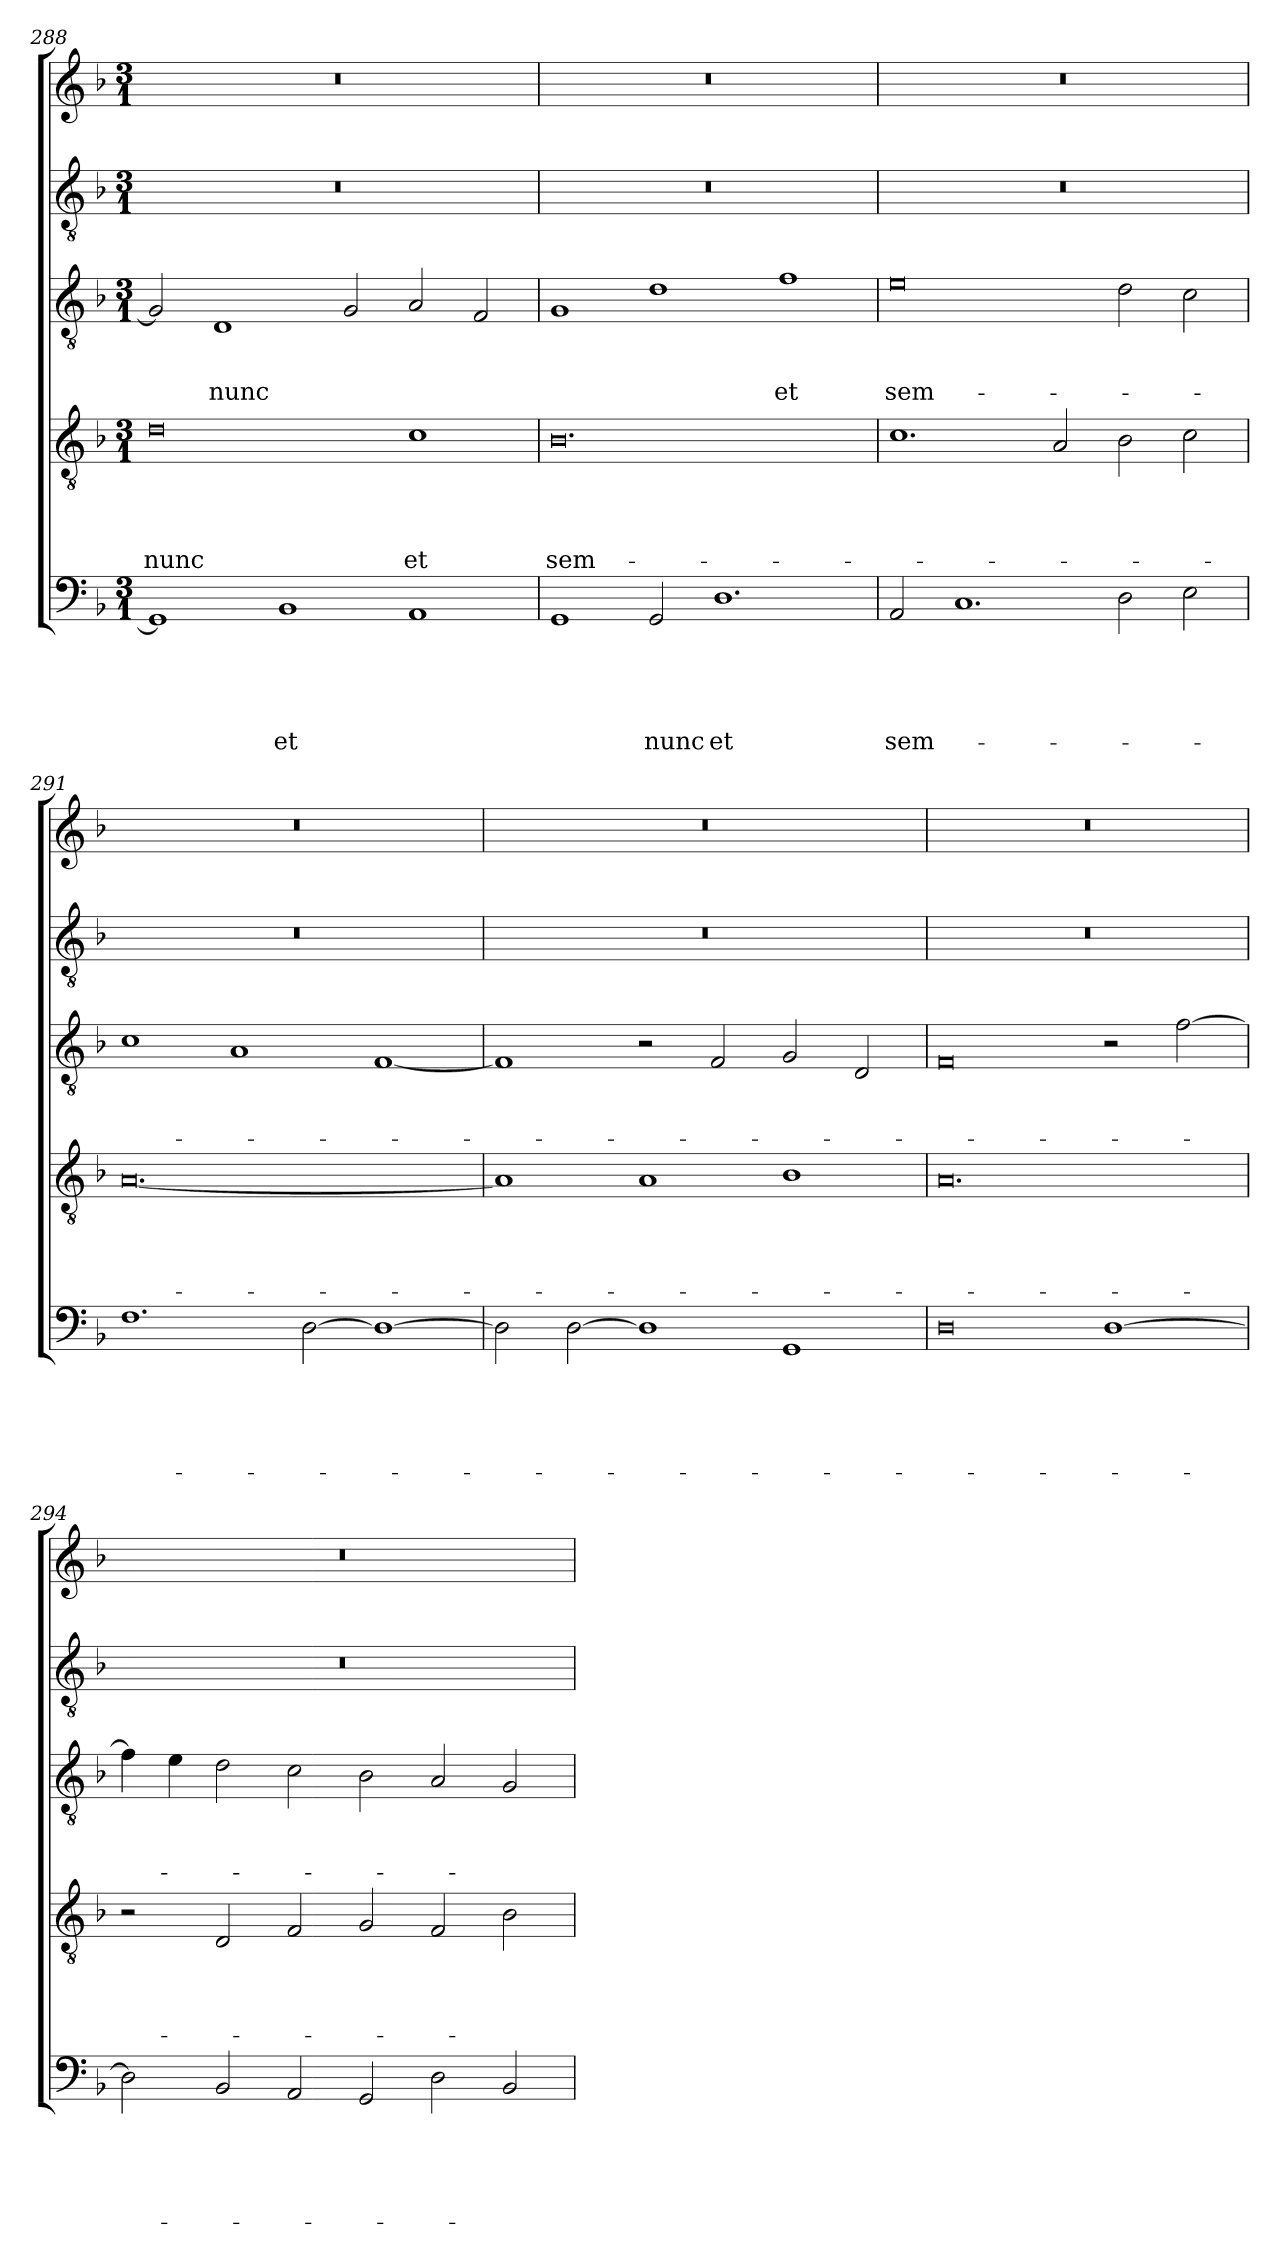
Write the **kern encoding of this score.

**kern	**text	**text	**text	**text	**text	**kern	**text	**text	**text	**text	**kern	**text	**text	**text	**kern	**kern
*part5	*part5	*part5	*part5	*part5	*part5	*part4	*part4	*part4	*part4	*part4	*part3	*part3	*part3	*part3	*part2	*part1
*staff5	*staff5	*staff5	*staff5	*staff5	*staff5	*staff4	*staff4	*staff4	*staff4	*staff4	*staff3	*staff3	*staff3	*staff3	*staff2	*staff1
!!LO:LB:g=z
*clefF4	*	*	*	*	*	*clefGv2	*	*	*	*	*clefGv2	*	*	*	*clefGv2	*clefG2
*k[b-]	*	*	*	*	*	*k[b-]	*	*	*	*	*k[b-]	*	*	*	*k[b-]	*k[b-]
*F:	*	*	*	*	*	*F:	*	*	*	*	*F:	*	*	*	*F:	*F:
*M3/1	*	*	*	*	*	*M3/1	*	*	*	*	*M3/1	*	*	*	*M3/1	*M3/1
=288	=288	=288	=288	=288	=288	=288	=288	=288	=288	=288	=288	=288	=288	=288	=288	=288
!	!	!	!	!	!	!	!	!	!	!LO:LY:b	!	!	!	!	!	!
1GG]	.	.	.	.	.	0d	.	.	.	nunc	2G/]	.	.	.	0.r	0.r
!	!	!	!	!	!	!	!	!	!	!	!	!	!	!LO:LY:b	!	!
.	.	.	.	.	.	.	.	.	.	.	1D	.	.	nunc	.	.
!	!	!	!	!	!LO:LY:b	!	!	!	!	!	!	!	!	!	!	!
1BB-	.	.	.	.	et	.	.	.	.	.	.	.	.	.	.	.
.	.	.	.	.	.	.	.	.	.	.	2G/	.	.	.	.	.
!	!	!	!	!	!	!	!	!	!	!LO:LY:b	!	!	!	!	!	!
1AA	.	.	.	.	.	1c	.	.	.	et	2A/	.	.	.	.	.
.	.	.	.	.	.	.	.	.	.	.	2F/	.	.	.	.	.
=289	=289	=289	=289	=289	=289	=289	=289	=289	=289	=289	=289	=289	=289	=289	=289	=289
!	!	!	!	!	!	!	!	!	!	!LO:LY:b	!	!	!	!	!	!
1GG	.	.	.	.	.	0.B-	.	.	.	sem-	1G	.	.	.	0.r	0.r
!	!	!	!	!	!LO:LY:b	!	!	!	!	!	!	!	!	!	!	!
2GG/	.	.	.	.	nunc	.	.	.	.	.	1d	.	.	.	.	.
!	!	!	!	!	!LO:LY:b	!	!	!	!	!	!	!	!	!	!	!
1.D	.	.	.	.	et	.	.	.	.	.	.	.	.	.	.	.
!	!	!	!	!	!	!	!	!	!	!	!	!	!	!LO:LY:b	!	!
.	.	.	.	.	.	.	.	.	.	.	1f	.	.	et	.	.
=290	=290	=290	=290	=290	=290	=290	=290	=290	=290	=290	=290	=290	=290	=290	=290	=290
!	!	!	!	!	!LO:LY:b	!	!	!	!	!	!	!	!	!LO:LY:b	!	!
2AA/	.	.	.	.	sem-	1.c	.	.	.	.	0e	.	.	sem-	0.r	0.r
1.C	.	.	.	.	.	.	.	.	.	.	.	.	.	.	.	.
.	.	.	.	.	.	2A/	.	.	.	.	.	.	.	.	.	.
2D\	.	.	.	.	.	2B-\	.	.	.	.	2d\	.	.	.	.	.
2E\	.	.	.	.	.	2c\	.	.	.	.	2c\	.	.	.	.	.
=291	=291	=291	=291	=291	=291	=291	=291	=291	=291	=291	=291	=291	=291	=291	=291	=291
1.F	.	.	.	.	.	[0.A	.	.	.	.	1c	.	.	.	0.r	0.r
.	.	.	.	.	.	.	.	.	.	.	1A	.	.	.	.	.
[2D\	.	.	.	.	.	.	.	.	.	.	.	.	.	.	.	.
1D_	.	.	.	.	.	.	.	.	.	.	[1F	.	.	.	.	.
=292	=292	=292	=292	=292	=292	=292	=292	=292	=292	=292	=292	=292	=292	=292	=292	=292
2D\]	.	.	.	.	.	1A]	.	.	.	.	1F]	.	.	.	0.r	0.r
[2D\	.	.	.	.	.	.	.	.	.	.	.	.	.	.	.	.
1D]	.	.	.	.	.	1A	.	.	.	.	2r	.	.	.	.	.
.	.	.	.	.	.	.	.	.	.	.	2F/	.	.	.	.	.
1GG	.	.	.	.	.	1B-	.	.	.	.	2G/	.	.	.	.	.
.	.	.	.	.	.	.	.	.	.	.	2D/	.	.	.	.	.
!!LO:PB:g=z
=293	=293	=293	=293	=293	=293	=293	=293	=293	=293	=293	=293	=293	=293	=293	=293	=293
0D	.	.	.	.	.	0.A	.	.	.	.	0F	.	.	.	0.r	0.r
[1D	.	.	.	.	.	.	.	.	.	.	2r	.	.	.	.	.
.	.	.	.	.	.	.	.	.	.	.	[2f\	.	.	.	.	.
=294	=294	=294	=294	=294	=294	=294	=294	=294	=294	=294	=294	=294	=294	=294	=294	=294
2D\]	.	.	.	.	.	2r	.	.	.	.	4f\]	.	.	.	0.r	0.r
.	.	.	.	.	.	.	.	.	.	.	4e\	.	.	.	.	.
2BB-/	.	.	.	.	.	2D/	.	.	.	.	2d\	.	.	.	.	.
2AA/	.	.	.	.	.	2F/	.	.	.	.	2c\	.	.	.	.	.
2GG/	.	.	.	.	.	2G/	.	.	.	.	2B-\	.	.	.	.	.
2D\	.	.	.	.	.	2F/	.	.	.	.	2A/	.	.	.	.	.
2BB-/	.	.	.	.	.	2B-\	.	.	.	.	2G/	.	.	.	.	.
=	=	=	=	=	=	=	=	=	=	=	=	=	=	=	=	=
*-	*-	*-	*-	*-	*-	*-	*-	*-	*-	*-	*-	*-	*-	*-	*-	*-
